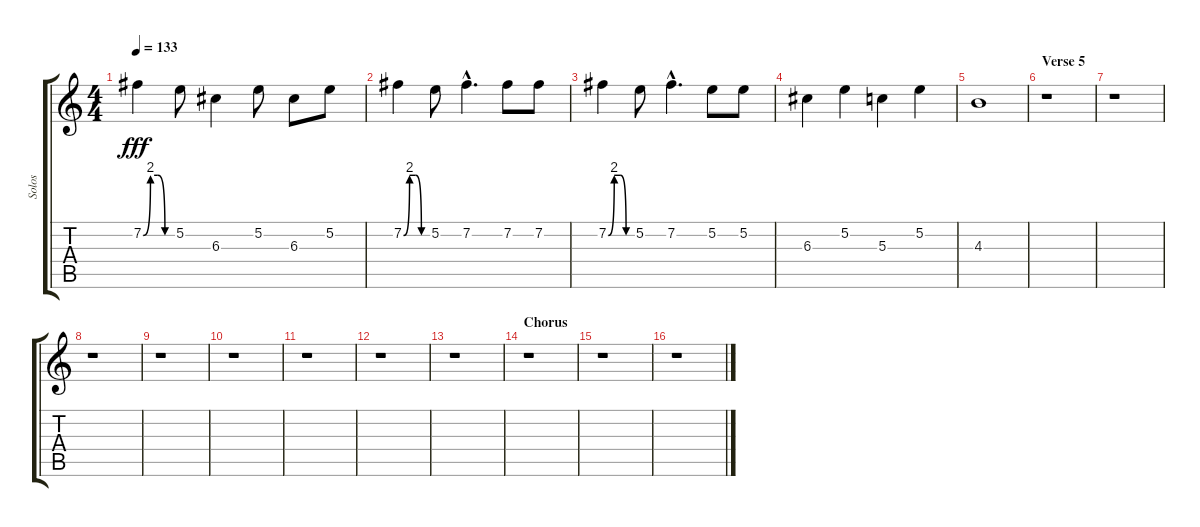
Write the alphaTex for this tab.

\track ("Solos" "Solos") {instrument distortionguitar}
\staff {score tabs}
\tuning (E4 B3 G3 D3 A2 E2) {hide}
\ts (4 4)
\tempo 133
\clef g2
\ks c
7.2{be (custom 0 0 15 8 30 8 45 0 60 0)}.4{dy fff} 5.2.8 6.3.4 5.2.8 6.3.8 5.2.8 |
7.2{be (custom 0 0 15 8 30 8 45 0 60 0)}.4 5.2.8 7.2{hac}.4{d} 7.2.8 7.2.8 |
7.2{be (custom 0 0 15 8 30 8 45 0 60 0)}.4 5.2.8 7.2{hac}.4{d} 5.2.8 5.2.8 |
6.3.4 5.2.4 5.3.4 5.2.4 |
4.3.1 |
\section ("" "Verse 5")
r.1 |
r.1 |
r.1 |
r.1 |
r.1 |
r.1 |
r.1 |
r.1 |
\section ("" "Chorus")
r.1 |
r.1 |
r.1
